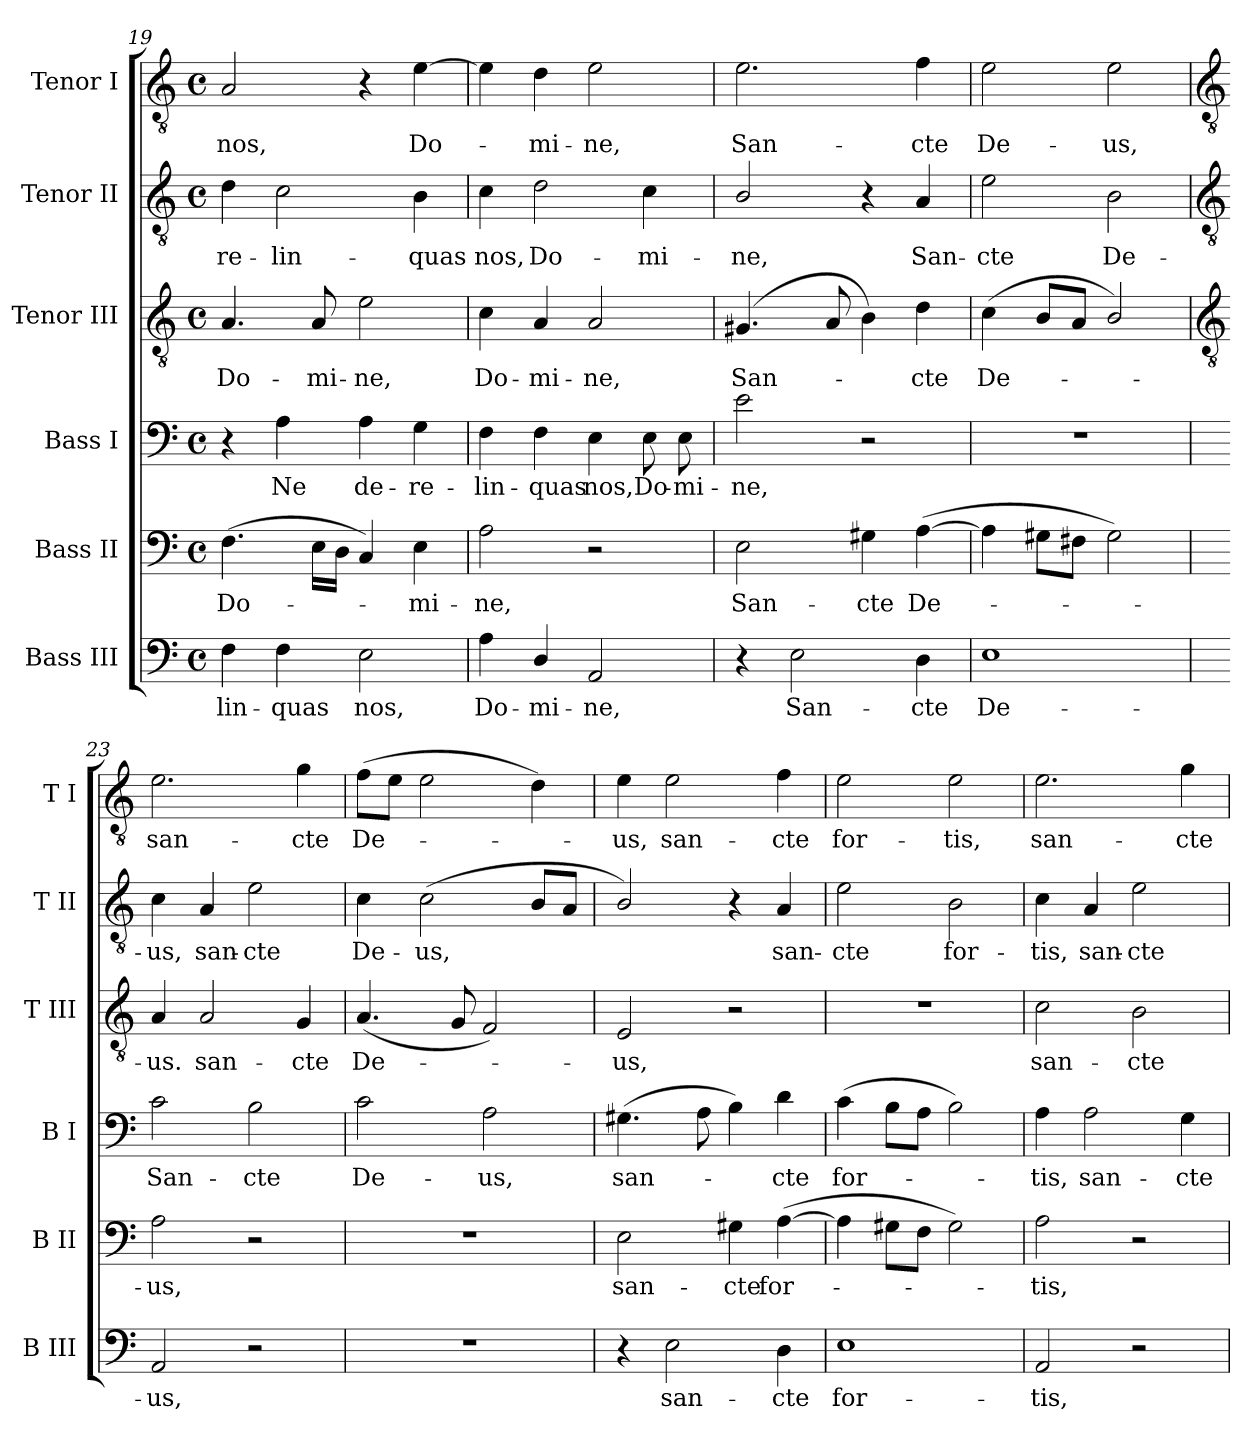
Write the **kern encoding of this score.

**kern	**text	**kern	**text	**kern	**text	**kern	**text	**kern	**text	**kern	**text
*part6	*part6	*part5	*part5	*part4	*part4	*part3	*part3	*part2	*part2	*part1	*part1
*staff6	*staff6	*staff5	*staff5	*staff4	*staff4	*staff3	*staff3	*staff2	*staff2	*staff1	*staff1
*I"Bass III	*	*I"Bass II	*	*I"Bass I	*	*I"Tenor III	*	*I"Tenor II	*	*I"Tenor I	*
*I'B III	*	*I'B II	*	*I'B I	*	*I'T III	*	*I'T II	*	*I'T I	*
*clefF4	*	*clefF4	*	*clefF4	*	*clefGv2	*	*clefGv2	*	*clefGv2	*
*k[]	*	*k[]	*	*k[]	*	*k[]	*	*k[]	*	*k[]	*
*C:	*	*C:	*	*C:	*	*C:	*	*C:	*	*C:	*
*M4/4	*	*M4/4	*	*M4/4	*	*M4/4	*	*M4/4	*	*M4/4	*
*met(c)	*	*met(c)	*	*met(c)	*	*met(c)	*	*met(c)	*	*met(c)	*
=19	=19	=19	=19	=19	=19	=19	=19	=19	=19	=19	=19
!	!LO:LY:b	!	!LO:LY:b	!	!	!	!LO:LY:b	!	!LO:LY:b	!	!LO:LY:b
4F	-lin-	(>4.F	Do-	4r	.	4.A	Do-	4d	-re-	2A	nos,
!	!LO:LY:b	!	!	!	!LO:LY:b	!	!	!	!LO:LY:b	!	!
4F	-quas	.	.	4A	Ne	.	.	2c	-lin-	.	.
!	!	!	!	!	!	!	!LO:LY:b	!	!	!	!
.	.	16ELL	.	.	.	8A	-mi-	.	.	.	.
.	.	16DJJ	.	.	.	.	.	.	.	.	.
!	!LO:LY:b	!	!	!	!LO:LY:b	!	!LO:LY:b	!	!	!	!
2E	nos,	4C)	.	4A	de-	2e	-ne,	.	.	4r	.
!	!	!	!LO:LY:b	!	!LO:LY:b	!	!	!	!LO:LY:b	!	!LO:LY:b
.	.	4E	mi-	4G	-re-	.	.	4B	-quas	[4e	Do-
=20	=20	=20	=20	=20	=20	=20	=20	=20	=20	=20	=20
!	!LO:LY:b	!	!LO:LY:b	!	!LO:LY:b	!	!LO:LY:b	!	!LO:LY:b	!	!
4A	Do-	2A	-ne,	4F	-lin-	4c	Do-	4c	nos,	4e]	.
!	!LO:LY:b	!	!	!	!LO:LY:b	!	!LO:LY:b	!	!LO:LY:b	!	!LO:LY:b
4D/	-mi-	.	.	4F	-quas	4A	-mi-	2d	Do-	4d	mi-
!	!LO:LY:b	!	!	!	!LO:LY:b	!	!LO:LY:b	!	!	!	!LO:LY:b
2AA	-ne,	2r	.	4E	nos,	2A	-ne,	.	.	2e	-ne,
!	!	!	!	!	!LO:LY:b	!	!	!	!LO:LY:b	!	!
.	.	.	.	8E	Do-	.	.	4c	-mi-	.	.
!	!	!	!	!	!LO:LY:b	!	!	!	!	!	!
.	.	.	.	8E	-mi-	.	.	.	.	.	.
=21	=21	=21	=21	=21	=21	=21	=21	=21	=21	=21	=21
!	!	!	!LO:LY:b	!	!LO:LY:b	!	!LO:LY:b	!	!LO:LY:b	!	!LO:LY:b
4r	.	2E	San-	2e	-ne,	(<4.G#X	San-	2B/	-ne,	2.e	San-
!	!LO:LY:b	!	!	!	!	!	!	!	!	!	!
2E	San-	.	.	.	.	.	.	.	.	.	.
.	.	.	.	.	.	8A	.	.	.	.	.
!	!	!	!LO:LY:b	!	!	!	!	!	!	!	!
.	.	4G#X	-cte	2r	.	4B)	.	4r	.	.	.
!	!LO:LY:b	!	!LO:LY:b	!	!	!	!LO:LY:b	!	!LO:LY:b	!	!LO:LY:b
4D	-cte	(>[4A	De-	.	.	4d	cte	4A	San-	4f	-cte
=22	=22	=22	=22	=22	=22	=22	=22	=22	=22	=22	=22
!	!LO:LY:b	!	!	!	!	!	!LO:LY:b	!	!LO:LY:b	!	!LO:LY:b
1E	De-	4A]	.	1r	.	(<4c	De-	2e	-cte	2e	De-
.	.	8G#XL	.	.	.	8BL	.	.	.	.	.
.	.	8F#XJ	.	.	.	8AJ	.	.	.	.	.
!	!	!	!	!	!	!	!	!	!LO:LY:b	!	!LO:LY:b
.	.	2G#)	.	.	.	2B/)	.	2B	De-	2e	-us,
!!LO:LB:g=z
=23	=23	=23	=23	=23	=23	=23	=23	=23	=23	=23	=23
*	*	*	*	*	*	*clefGv2	*	*clefGv2	*	*clefGv2	*
!	!LO:LY:b	!	!LO:LY:b	!	!LO:LY:b	!	!LO:LY:b	!	!LO:LY:b	!	!LO:LY:b
2AA	-us,	2A	us,	2c	San-	4A	us.	4c	-us,	2.e	san-
!	!	!	!	!	!	!	!LO:LY:b	!	!LO:LY:b	!	!
.	.	.	.	.	.	2A	san-	4A	san-	.	.
!	!	!	!	!	!LO:LY:b	!	!	!	!LO:LY:b	!	!
2r	.	2r	.	2B	-cte	.	.	2e	-cte	.	.
!	!	!	!	!	!	!	!LO:LY:b	!	!	!	!LO:LY:b
.	.	.	.	.	.	4G	-cte	.	.	4g	-cte
=24	=24	=24	=24	=24	=24	=24	=24	=24	=24	=24	=24
!	!	!	!	!	!LO:LY:b	!	!LO:LY:b	!	!LO:LY:b	!	!LO:LY:b
1r	.	1r	.	2c	De-	(<4.A	De-	4c	De-	(>8fL	De-
.	.	.	.	.	.	.	.	.	.	8eJ	.
!	!	!	!	!	!	!	!	!	!LO:LY:b	!	!
.	.	.	.	.	.	.	.	(<2c	-us,	2e	.
.	.	.	.	.	.	8G	.	.	.	.	.
!	!	!	!	!	!LO:LY:b	!	!	!	!	!	!
.	.	.	.	2A	-us,	2F)	.	.	.	.	.
.	.	.	.	.	.	.	.	8BL	.	4d)	.
.	.	.	.	.	.	.	.	8AJ	.	.	.
=25	=25	=25	=25	=25	=25	=25	=25	=25	=25	=25	=25
!	!	!	!LO:LY:b	!	!LO:LY:b	!	!LO:LY:b	!	!	!	!LO:LY:b
4r	.	2E	san-	(>4.G#X	san-	2E	us,	2B/)	.	4e	us,
!	!LO:LY:b	!	!	!	!	!	!	!	!	!	!LO:LY:b
2E	san-	.	.	.	.	.	.	.	.	2e	san-
.	.	.	.	8A	.	.	.	.	.	.	.
!	!	!	!LO:LY:b	!	!	!	!	!	!	!	!
.	.	4G#X	-cte	4B)	.	2r	.	4r	.	.	.
!	!LO:LY:b	!	!LO:LY:b	!	!LO:LY:b	!	!	!	!LO:LY:b	!	!LO:LY:b
4D	-cte	(>[4A	for-	4d	cte	.	.	4A	san-	4f	-cte
=26	=26	=26	=26	=26	=26	=26	=26	=26	=26	=26	=26
!	!LO:LY:b	!	!	!	!LO:LY:b	!	!	!	!LO:LY:b	!	!LO:LY:b
1E	for-	4A]	.	(>4c	for-	1r	.	2e	-cte	2e	for-
.	.	8G#XL	.	8BL	.	.	.	.	.	.	.
.	.	8FJ	.	8AJ	.	.	.	.	.	.	.
!	!	!	!	!	!	!	!	!	!LO:LY:b	!	!LO:LY:b
.	.	2G#)	.	2B)	.	.	.	2B	for-	2e	-tis,
=27	=27	=27	=27	=27	=27	=27	=27	=27	=27	=27	=27
!	!LO:LY:b	!	!LO:LY:b	!	!LO:LY:b	!	!LO:LY:b	!	!LO:LY:b	!	!LO:LY:b
2AA	-tis,	2A	tis,	4A	tis,	2c	san-	4c	-tis,	2.e	san-
!	!	!	!	!	!LO:LY:b	!	!	!	!LO:LY:b	!	!
.	.	.	.	2A	san-	.	.	4A	san-	.	.
!	!	!	!	!	!	!	!LO:LY:b	!	!LO:LY:b	!	!
2r	.	2r	.	.	.	2B	-cte	2e	-cte	.	.
!	!	!	!	!	!LO:LY:b	!	!	!	!	!	!LO:LY:b
.	.	.	.	4G	-cte	.	.	.	.	4g	-cte
=	=	=	=	=	=	=	=	=	=	=	=
*-	*-	*-	*-	*-	*-	*-	*-	*-	*-	*-	*-
